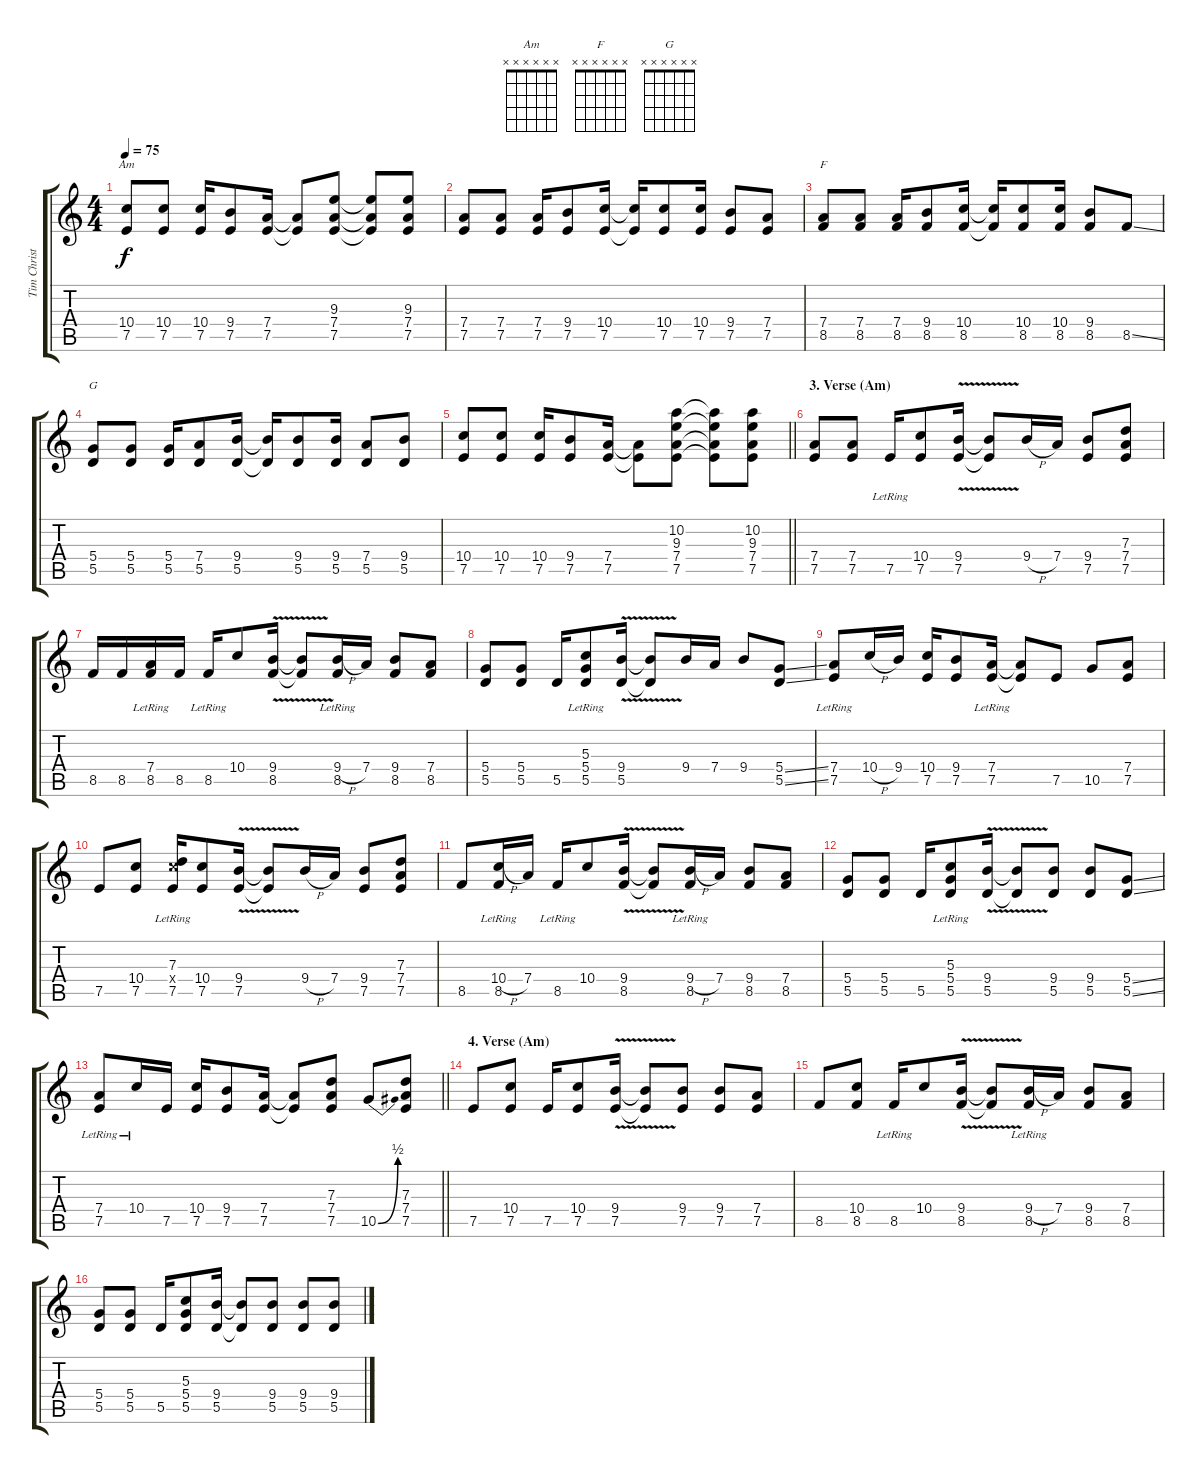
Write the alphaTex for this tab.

\track ("Tim Christensen" "Tim Christ") {instrument overdrivenguitar}
\staff {score tabs}
\tuning (E4 B3 G3 D3 A2 D2) {hide}
\chord ("Am" x x x x x x)
\chord ("F" x x x x x x)
\chord ("G" x x x x x x)
\ts (4 4)
\tempo 75
\clef g2
\ks aminor
(10.4 7.5).8{ch "Am" dy f} (10.4 7.5).8 (10.4 7.5).16 (9.4 7.5).8 (7.4 7.5).16 (7.4{t} 7.5{t}).8 (9.3 7.4 7.5).8 (9.3{t} 7.4{t} 7.5{t}).8 (9.3 7.4 7.5).8 |
(7.4 7.5).8 (7.4 7.5).8 (7.4 7.5).16 (9.4 7.5).8 (10.4 7.5).16 (10.4{t} 7.5{t}).16 (10.4 7.5).8 (10.4 7.5).16 (9.4 7.5).8 (7.4 7.5).8 |
(7.4 8.5).8{ch "F"} (7.4 8.5).8 (7.4 8.5).16 (9.4 8.5).8 (10.4 8.5).16 (10.4{t} 8.5{t}).16 (10.4 8.5).8 (10.4 8.5).16 (9.4 8.5).8 8.5{ss}.8 |
(5.4 5.5).8{ch "G"} (5.4 5.5).8 (5.4 5.5).16 (7.4 5.5).8 (9.4 5.5).16 (9.4{t} 5.5{t}).16 (9.4 5.5).8 (9.4 5.5).16 (7.4 5.5).8 (9.4 5.5).8 |
\barLineRight lightlight
(10.4 7.5).8 (10.4 7.5).8 (10.4 7.5).16 (9.4 7.5).8 (7.4 7.5).16 (7.4{t} 7.5{t}).8 (10.2 9.3 7.4 7.5).8 (10.2{t} 9.3{t} 7.4{t} 7.5{t}).8 (10.2 9.3 7.4 7.5).8 |
\section ("" "3. Verse (Am)")
(7.4 7.5).8 (7.4 7.5).8 7.5{lr}.16 (10.4 7.5).8 (9.4{v} 7.5{v}).16 (9.4{t} 7.5{t}).8 9.4{h}.16 7.4.16 (9.4 7.5).8 (7.3 7.4 7.5).8 |
8.5.16 8.5.16 (7.4{lr} 8.5).16 8.5.16 8.5{lr}.16 10.4.8 (9.4{v} 8.5{v}).16 (9.4{t} 8.5{t}).8 (9.4{h} 8.5{lr}).16 7.4.16 (9.4 8.5).8 (7.4 8.5).8 |
(5.4 5.5).8 (5.4 5.5).8 5.5.16 (5.3 5.4{lr} 5.5).8 (9.4{v} 5.5{v}).16 (9.4{t} 5.5{t}).8 9.4.16 7.4.16 9.4.8 (5.4{ss} 5.5{ss}).8 |
(7.4 7.5{lr}).8 10.4{h}.16 9.4.16 (10.4 7.5).16 (9.4 7.5).8 (7.4{lr} 7.5).16 (7.4{t} 7.5{t}).8 7.5.8 10.5.8 (7.4 7.5).8 |
7.5.8 (10.4 7.5).8 (7.3 10.4{x} 7.5{lr}).16 (10.4 7.5).8 (9.4{v} 7.5{v}).16 (9.4{t} 7.5{t}).8 9.4{h}.16 7.4.16 (9.4 7.5).8 (7.3 7.4 7.5).8 |
8.5.8 (10.4{h} 8.5{lr}).16 7.4.16 8.5{lr}.16 10.4.8 (9.4{v} 8.5{v}).16 (9.4{t} 8.5{t}).8 (9.4{h} 8.5{lr}).16 7.4.16 (9.4 8.5).8 (7.4 8.5).8 |
(5.4 5.5).8 (5.4 5.5).8 5.5.16 (5.3 5.4{lr} 5.5{lr}).8 (9.4{v} 5.5{v}).16 (9.4{t} 5.5{t}).8 (9.4 5.5).8 (9.4 5.5).8 (5.4{ss} 5.5{ss}).8 |
\barLineRight lightlight
(7.4 7.5{lr}).8 10.4{lr}.16 7.5.16 (10.4 7.5).16 (9.4 7.5).8 (7.4 7.5).16 (7.4{t} 7.5{t}).8 (7.3 7.4 7.5).8 10.5{be (bend 0 0 60 2)}.8 (7.3 7.4 7.5).8 |
\section ("" "4. Verse (Am)")
7.5.8 (10.4 7.5).8 7.5.16 (10.4 7.5).8 (9.4{v} 7.5{v}).16 (9.4{t} 7.5{t}).8 (9.4 7.5).8 (9.4 7.5).8 (7.4 7.5).8 |
8.5.8 (10.4 8.5).8 8.5{lr}.16 10.4.8 (9.4{v} 8.5{v}).16 (9.4{t} 8.5{t}).8 (9.4{h} 8.5{lr}).16 7.4.16 (9.4 8.5).8 (7.4 8.5).8 |
(5.4 5.5).8 (5.4 5.5).8 5.5.16 (5.3 5.4 5.5).8 (9.4 5.5).16 (9.4{t} 5.5{t}).8 (9.4 5.5).8 (9.4 5.5).8 (9.4 5.5).8
